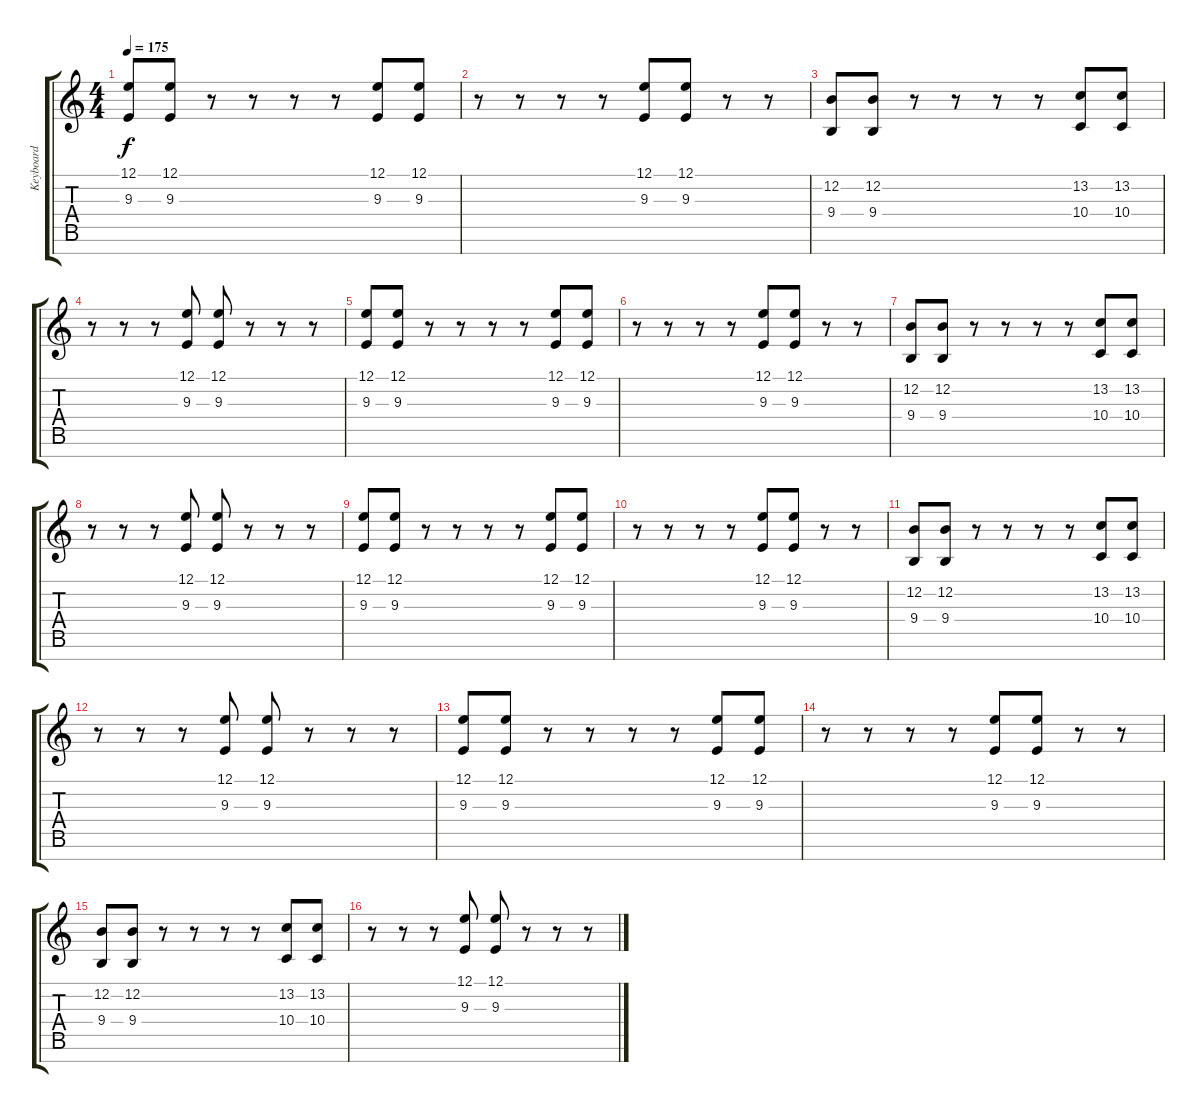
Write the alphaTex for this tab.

\track ("Keyboard" "Keyboard") {instrument synthstrings2}
\staff {score tabs}
\tuning (E4 B3 G3 D3 A2 E2 B1) {hide}
\ts (4 4)
\tempo 175
\clef g2
\ks c
(12.1 9.3).8{dy f} (12.1 9.3).8 r.8 r.8 r.8 r.8 (12.1 9.3).8 (12.1 9.3).8 |
r.8 r.8 r.8 r.8 (12.1 9.3).8 (12.1 9.3).8 r.8 r.8 |
(12.2 9.4).8 (12.2 9.4).8 r.8 r.8 r.8 r.8 (13.2 10.4).8 (13.2 10.4).8 |
r.8 r.8 r.8 (12.1 9.3).8 (12.1 9.3).8 r.8 r.8 r.8 |
(12.1 9.3).8 (12.1 9.3).8 r.8 r.8 r.8 r.8 (12.1 9.3).8 (12.1 9.3).8 |
r.8 r.8 r.8 r.8 (12.1 9.3).8 (12.1 9.3).8 r.8 r.8 |
(12.2 9.4).8 (12.2 9.4).8 r.8 r.8 r.8 r.8 (13.2 10.4).8 (13.2 10.4).8 |
r.8 r.8 r.8 (12.1 9.3).8 (12.1 9.3).8 r.8 r.8 r.8 |
(12.1 9.3).8 (12.1 9.3).8 r.8 r.8 r.8 r.8 (12.1 9.3).8 (12.1 9.3).8 |
r.8 r.8 r.8 r.8 (12.1 9.3).8 (12.1 9.3).8 r.8 r.8 |
(12.2 9.4).8 (12.2 9.4).8 r.8 r.8 r.8 r.8 (13.2 10.4).8 (13.2 10.4).8 |
r.8 r.8 r.8 (12.1 9.3).8 (12.1 9.3).8 r.8 r.8 r.8 |
(12.1 9.3).8 (12.1 9.3).8 r.8 r.8 r.8 r.8 (12.1 9.3).8 (12.1 9.3).8 |
r.8 r.8 r.8 r.8 (12.1 9.3).8 (12.1 9.3).8 r.8 r.8 |
(12.2 9.4).8 (12.2 9.4).8 r.8 r.8 r.8 r.8 (13.2 10.4).8 (13.2 10.4).8 |
r.8 r.8 r.8 (12.1 9.3).8 (12.1 9.3).8 r.8 r.8 r.8
